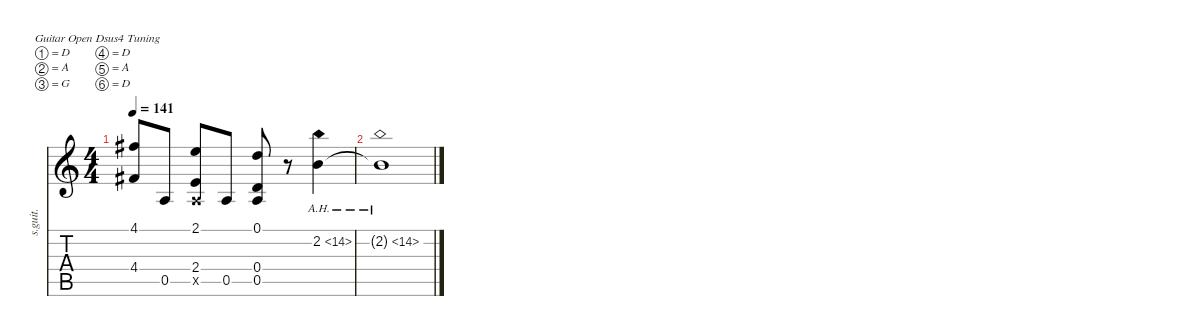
\defaultSystemsLayout 4
\hideDynamics
\bracketExtendMode nobrackets
\otherSystemsTrackNameOrientation horizontal
\chordDiagramsInScore
\track ("Steel Guitar" "s.guit.") {instrument acousticguitarsteel}
\staff {score tabs}
\tuning (D4 A3 G3 D3 A2 D2)
\ts (4 4)
\tempo 141
\clef g2
\ks c
(4.1{acc #} 4.4{acc #}).8{dy mf beam Up} 0.5.8{beam Up} (2.1 2.4 0.5{x}).8{beam Up} 0.5.8{beam Up} (0.1 0.4 0.5).8{beam Up} r.8{beam Up} 2.2{ah 12}.4{beam Down} |
2.2{ah 12 t}.1{beam Down}
